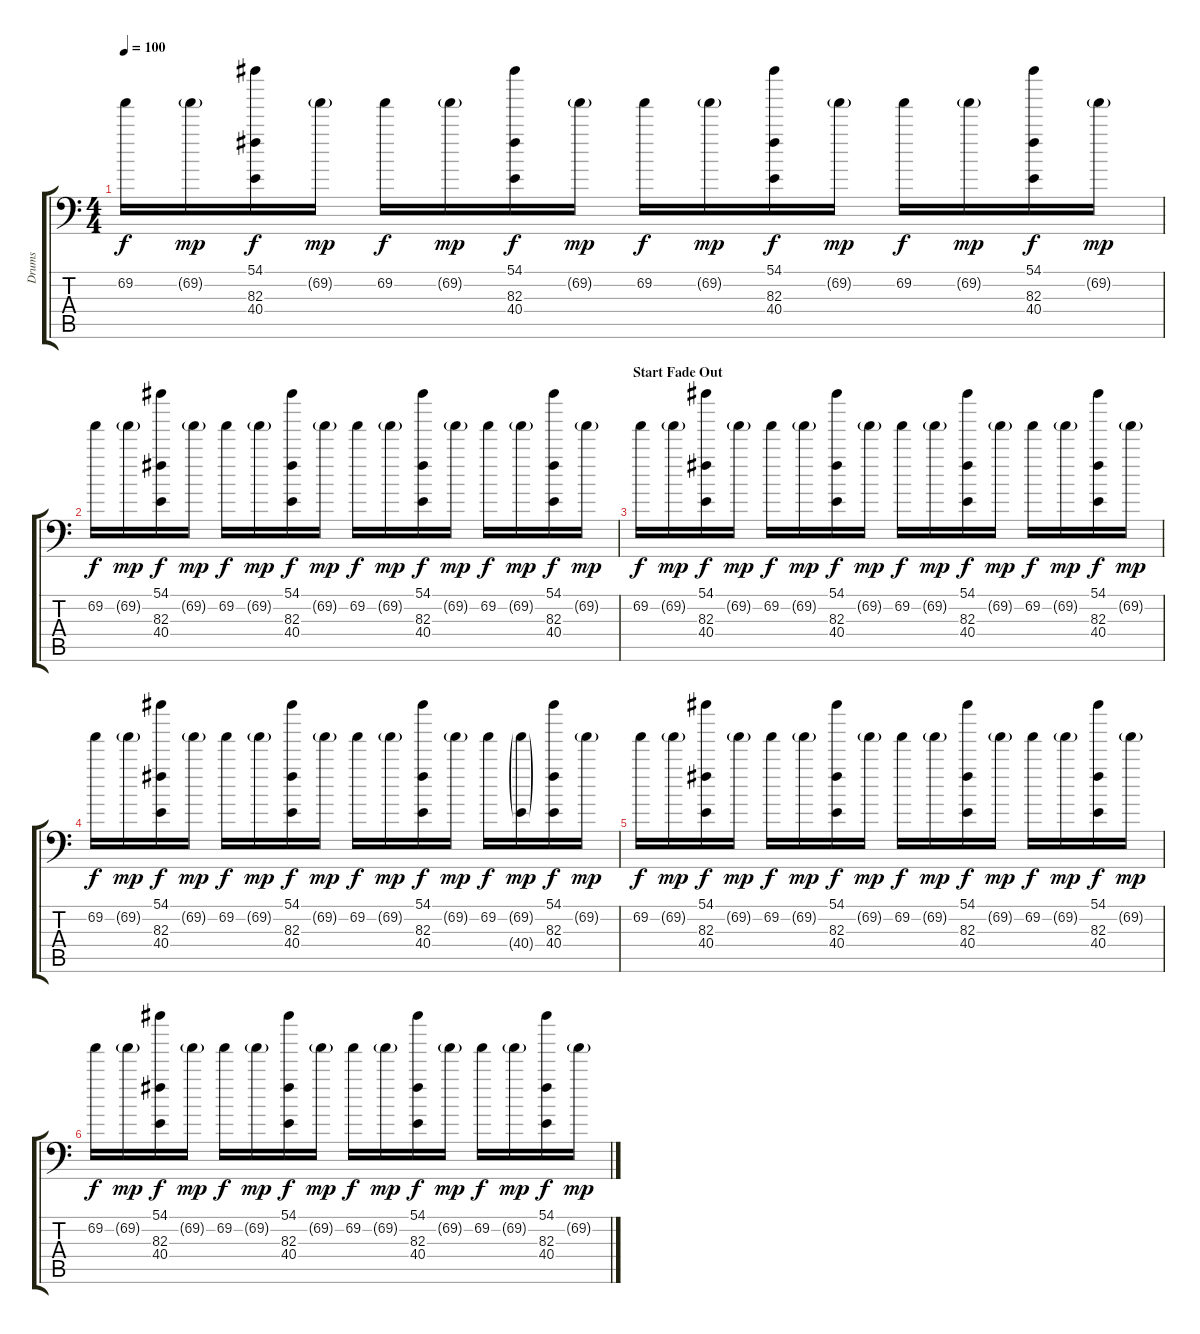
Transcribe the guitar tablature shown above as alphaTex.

\track ("Drums" "Drums") {instrument acousticgrandpiano}
\staff {score tabs}
\tuning (C-1 C-1 C-1 C-1 C-1 C-1) {hide}
\ts (4 4)
\tempo 100
\clef f4
\ks c
69.2.16{dy f} 69.2{g}.16{dy mp} (54.1 82.3 40.4).16{dy f} 69.2{g}.16{dy mp} 69.2.16{dy f} 69.2{g}.16{dy mp} (54.1 82.3 40.4).16{dy f} 69.2{g}.16{dy mp} 69.2.16{dy f} 69.2{g}.16{dy mp} (54.1 82.3 40.4).16{dy f} 69.2{g}.16{dy mp} 69.2.16{dy f} 69.2{g}.16{dy mp} (54.1 82.3 40.4).16{dy f} 69.2{g}.16{dy mp} |
69.2.16{dy f} 69.2{g}.16{dy mp} (54.1 82.3 40.4).16{dy f} 69.2{g}.16{dy mp} 69.2.16{dy f} 69.2{g}.16{dy mp} (54.1 82.3 40.4).16{dy f} 69.2{g}.16{dy mp} 69.2.16{dy f} 69.2{g}.16{dy mp} (54.1 82.3 40.4).16{dy f} 69.2{g}.16{dy mp} 69.2.16{dy f} 69.2{g}.16{dy mp} (54.1 82.3 40.4).16{dy f} 69.2{g}.16{dy mp} |
\section ("" "Start Fade Out")
69.2.16{dy f} 69.2{g}.16{dy mp} (54.1 82.3 40.4).16{dy f} 69.2{g}.16{dy mp} 69.2.16{dy f} 69.2{g}.16{dy mp} (54.1 82.3 40.4).16{dy f} 69.2{g}.16{dy mp} 69.2.16{dy f} 69.2{g}.16{dy mp} (54.1 82.3 40.4).16{dy f} 69.2{g}.16{dy mp} 69.2.16{dy f} 69.2{g}.16{dy mp} (54.1 82.3 40.4).16{dy f} 69.2{g}.16{dy mp} |
69.2.16{dy f} 69.2{g}.16{dy mp} (54.1 82.3 40.4).16{dy f} 69.2{g}.16{dy mp} 69.2.16{dy f} 69.2{g}.16{dy mp} (54.1 82.3 40.4).16{dy f} 69.2{g}.16{dy mp} 69.2.16{dy f} 69.2{g}.16{dy mp} (54.1 82.3 40.4).16{dy f} 69.2{g}.16{dy mp} 69.2.16{dy f} (69.2{g} 40.4{g}).16{dy mp} (54.1 82.3 40.4).16{dy f} 69.2{g}.16{dy mp} |
69.2.16{dy f} 69.2{g}.16{dy mp} (54.1 82.3 40.4).16{dy f} 69.2{g}.16{dy mp} 69.2.16{dy f} 69.2{g}.16{dy mp} (54.1 82.3 40.4).16{dy f} 69.2{g}.16{dy mp} 69.2.16{dy f} 69.2{g}.16{dy mp} (54.1 82.3 40.4).16{dy f} 69.2{g}.16{dy mp} 69.2.16{dy f} 69.2{g}.16{dy mp} (54.1 82.3 40.4).16{dy f} 69.2{g}.16{dy mp} |
69.2.16{dy f} 69.2{g}.16{dy mp} (54.1 82.3 40.4).16{dy f} 69.2{g}.16{dy mp} 69.2.16{dy f} 69.2{g}.16{dy mp} (54.1 82.3 40.4).16{dy f} 69.2{g}.16{dy mp} 69.2.16{dy f} 69.2{g}.16{dy mp} (54.1 82.3 40.4).16{dy f} 69.2{g}.16{dy mp} 69.2.16{dy f} 69.2{g}.16{dy mp} (54.1 82.3 40.4).16{dy f} 69.2{g}.16{dy mp}
